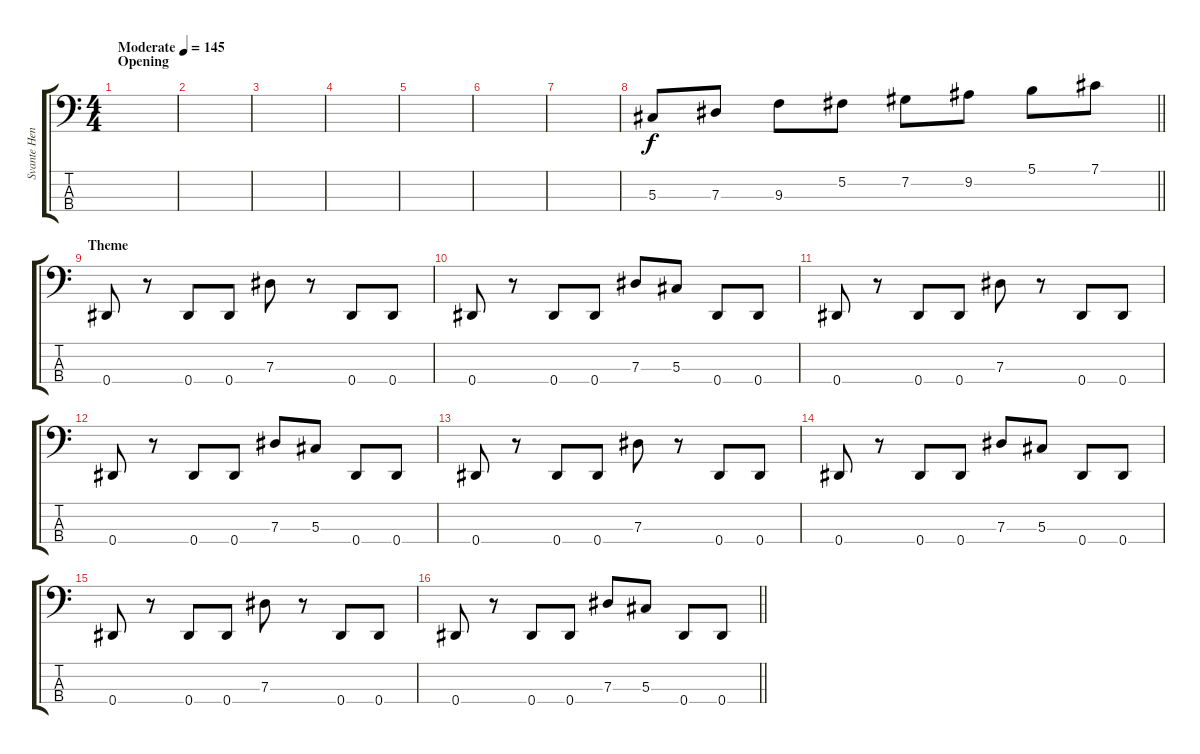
\track ("Svante Henrysson" "Svante Hen") {instrument electricbassfinger}
\staff {score tabs}
\tuning (Gb2 Db2 Ab1 Eb1) {hide}
\ts (4 4)
\section ("" "Opening")
\tempo (145 "Moderate")
\clef f4
\ks c
|
|
|
|
|
|
|
\barLineRight lightlight
5.3.8 7.3.8 9.3.8 5.2.8 7.2.8 9.2.8 5.1.8 7.1.8 |
\section ("" "Theme")
0.4.8 r.8 0.4.8 0.4.8 7.3.8 r.8 0.4.8 0.4.8 |
0.4.8 r.8 0.4.8 0.4.8 7.3.8 5.3.8 0.4.8 0.4.8 |
0.4.8 r.8 0.4.8 0.4.8 7.3.8 r.8 0.4.8 0.4.8 |
0.4.8 r.8 0.4.8 0.4.8 7.3.8 5.3.8 0.4.8 0.4.8 |
0.4.8 r.8 0.4.8 0.4.8 7.3.8 r.8 0.4.8 0.4.8 |
0.4.8 r.8 0.4.8 0.4.8 7.3.8 5.3.8 0.4.8 0.4.8 |
0.4.8 r.8 0.4.8 0.4.8 7.3.8 r.8 0.4.8 0.4.8 |
\barLineRight lightlight
0.4.8 r.8 0.4.8 0.4.8 7.3.8 5.3.8 0.4.8 0.4.8
